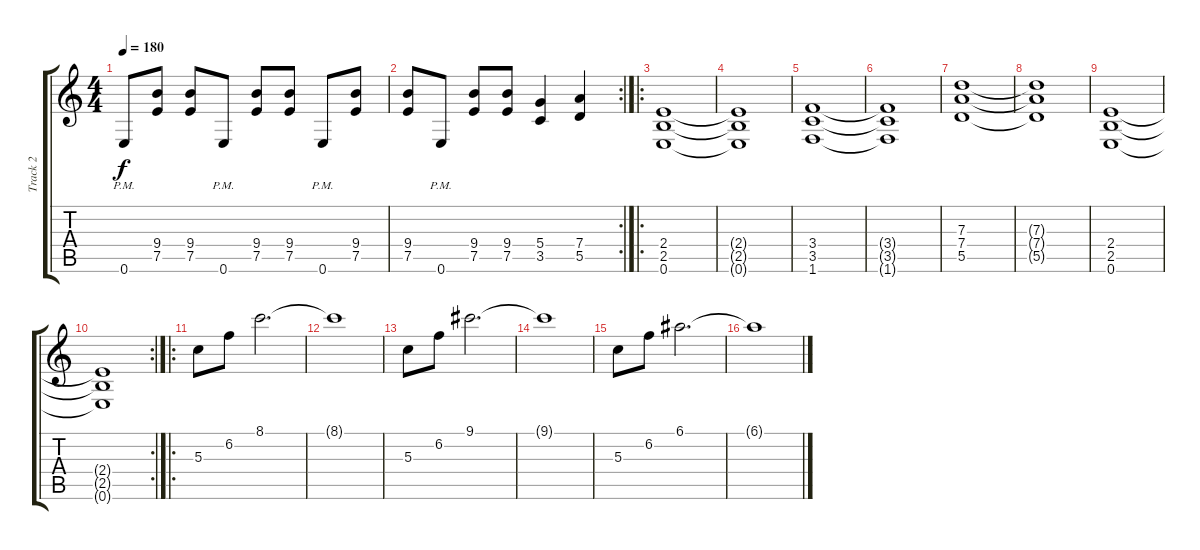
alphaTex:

\track ("Track 2" "Track 2") {instrument overdrivenguitar}
\staff {score tabs}
\tuning (E4 B3 G3 D3 A2 E2) {hide}
\ts (4 4)
\tempo 180
\clef g2
\ks c
0.6{pm}.8{dy f} (9.4 7.5).8 (9.4 7.5).8 0.6{pm}.8 (9.4 7.5).8 (9.4 7.5).8 0.6{pm}.8 (9.4 7.5).8 |
\rc 2
(9.4 7.5).8 0.6{pm}.8 (9.4 7.5).8 (9.4 7.5).8 (5.4 3.5).4 (7.4 5.5).4 |
\ro
(2.4 2.5 0.6).1 |
(2.4{t} 2.5{t} 0.6{t}).1 |
(3.4 3.5 1.6).1 |
(3.4{t} 3.5{t} 1.6{t}).1 |
(7.3 7.4 5.5).1 |
(7.3{t} 7.4{t} 5.5{t}).1 |
(2.4 2.5 0.6).1 |
\rc 2
(2.4{t} 2.5{t} 0.6{t}).1 |
\ro
5.3.8 6.2.8 8.1.2{d} |
8.1{t}.1 |
5.3.8 6.2.8 9.1.2{d} |
9.1{t}.1 |
5.3.8 6.2.8 6.1.2{d} |
6.1{t}.1
